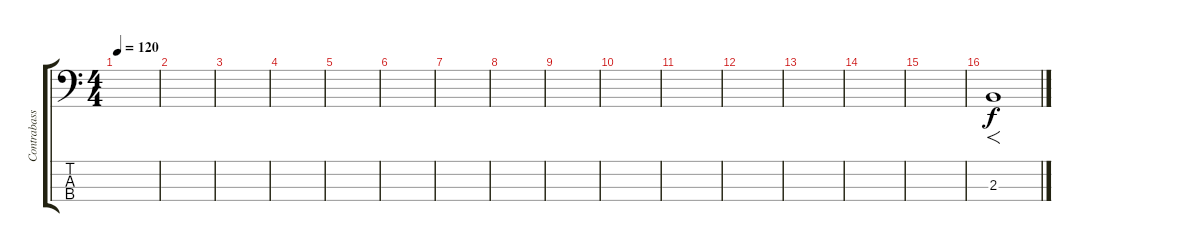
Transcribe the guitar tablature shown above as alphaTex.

\track ("Contrabass" "Contrabass") {instrument contrabass}
\staff {score tabs}
\tuning (G2 D2 A1 E1) {hide}
\ts (4 4)
\tempo 120
\clef f4
\ks c
|
|
|
|
|
|
|
|
|
|
|
|
|
|
|
2.3.1{f}
